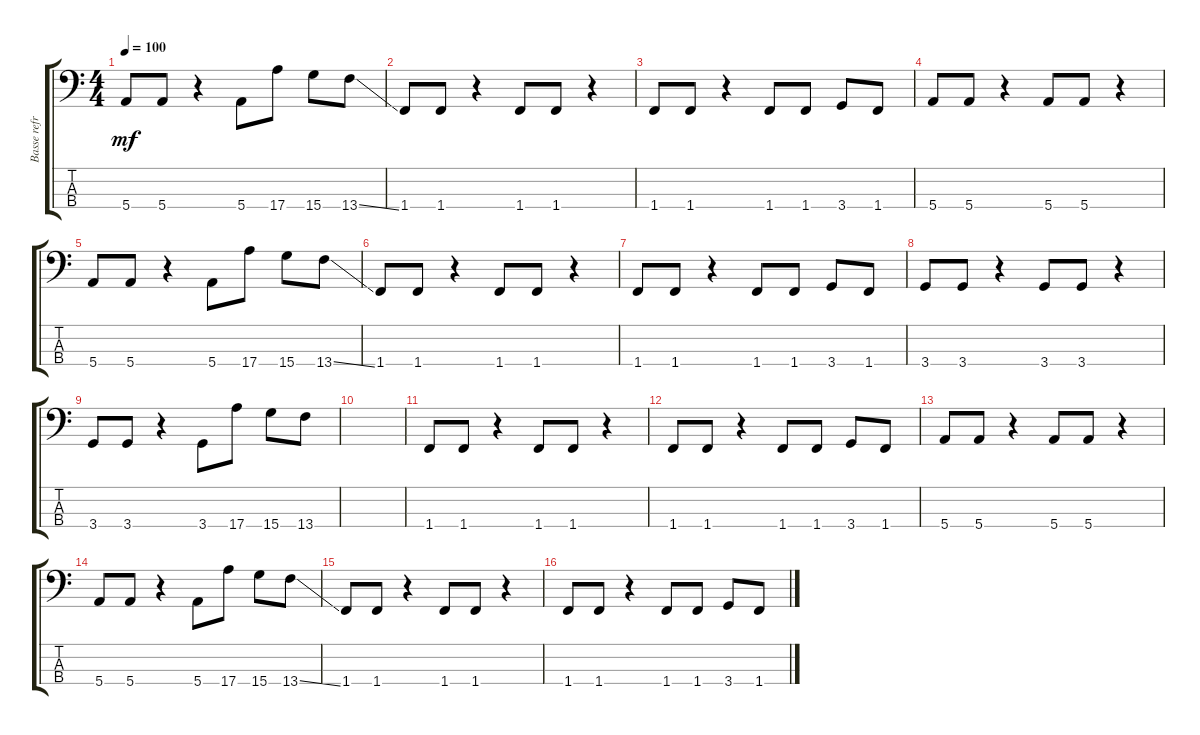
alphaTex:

\track ("Basse refrain" "Basse refr") {instrument electricbassfinger}
\staff {score tabs}
\tuning (G2 D2 A1 E1) {hide}
\ts (4 4)
\tempo 100
\clef f4
\ks c
5.4.8{dy mf} 5.4.8 r.4 5.4.8 17.4.8 15.4.8 13.4{ss}.8 |
1.4.8 1.4.8 r.4 1.4.8 1.4.8 r.4 |
1.4.8 1.4.8 r.4 1.4.8 1.4.8 3.4.8 1.4.8 |
5.4.8 5.4.8 r.4 5.4.8 5.4.8 r.4 |
5.4.8 5.4.8 r.4 5.4.8 17.4.8 15.4.8 13.4{ss}.8 |
1.4.8 1.4.8 r.4 1.4.8 1.4.8 r.4 |
1.4.8 1.4.8 r.4 1.4.8 1.4.8 3.4.8 1.4.8 |
3.4.8 3.4.8 r.4 3.4.8 3.4.8 r.4 |
3.4.8 3.4.8 r.4 3.4.8 17.4.8 15.4.8 13.4.8 |
|
1.4.8 1.4.8 r.4 1.4.8 1.4.8 r.4 |
1.4.8 1.4.8 r.4 1.4.8 1.4.8 3.4.8 1.4.8 |
5.4.8 5.4.8 r.4 5.4.8 5.4.8 r.4 |
5.4.8 5.4.8 r.4 5.4.8 17.4.8 15.4.8 13.4{ss}.8 |
1.4.8 1.4.8 r.4 1.4.8 1.4.8 r.4 |
1.4.8 1.4.8 r.4 1.4.8 1.4.8 3.4.8 1.4.8
